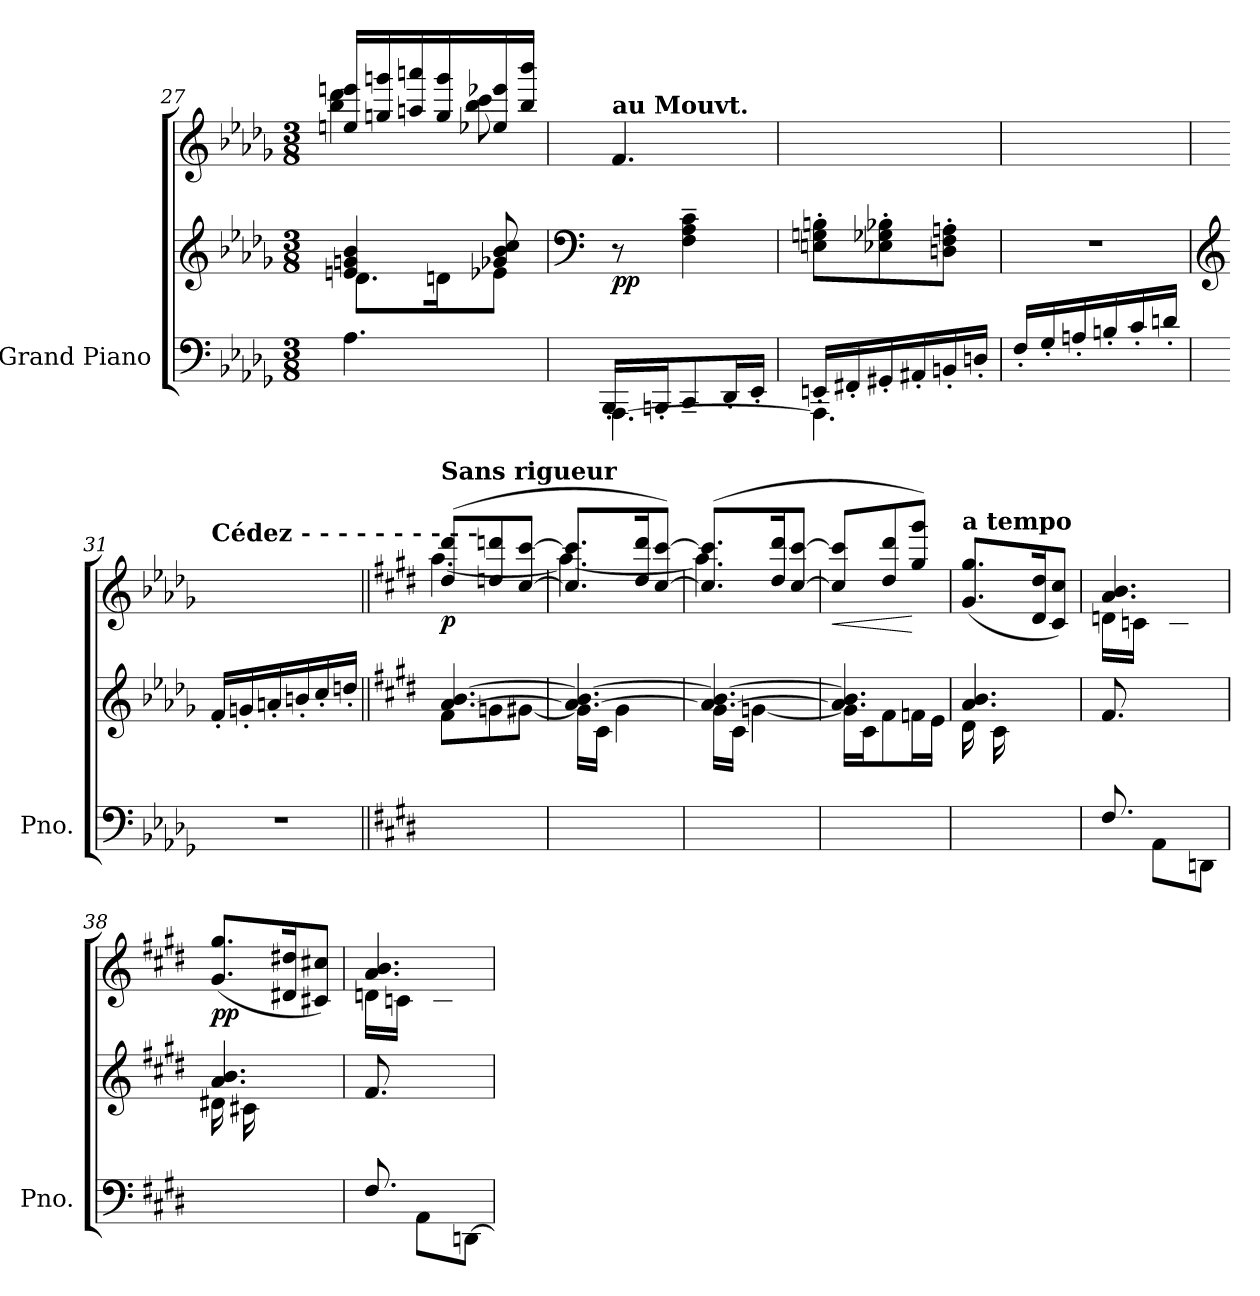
**kern	**kern	**kern	**dynam
*part1	*part1	*part1	*part1
*staff3	*staff2	*staff1	*staff1/2/3
*I"Grand Piano	*	*	*
*I'Pno.	*	*	*
*clefF4	*clefG2	*clefG2	*
*k[b-e-a-d-g-]	*k[b-e-a-d-g-]	*k[b-e-a-d-g-]	*
*M3/8	*M3/8	*M3/8	*
=27	=27	=27	=27
*^	*^	*^	*
4.A-\	8.ryy	4en/ 4gn/ 4b-/	8.d-\L	16een/ 16eeen/LL	4bb-\ 4ddd-\	.
.	.	.	.	16ggn/ 16gggn/	.	.
.	.	.	.	16aan/ 16aaan/	.	.
.	16ryy	.	16dn\K	16gg/ 16ggg/	.	.
.	8ryy	8g-X/ 8b-/ 8cc/	8e-X\J	16ee-X/ 16eee-X/	8bb-\ 8ccc\	.
.	.	.	.	16bb-/ 16bbb-/JJ	.	.
*	*	*v	*v	*	*	*
!!LO:LB:g=z	!!
=28	=28	=28	=28	=28	=28
*	*	*clefF4	*	*	*
!	!	!	!LO:TX:a:B:t=au Mouvt.	!	!
!	!	!	!	!	!LO:DY:b=2
[4.AAA-\	16BBB-'/LL	8r	4.ryy	4.f/	pp
.	16BBBn'/J	.	.	.	.
.	8CC~/	4F\~ 4A-\~ 4c\~	.	.	.
.	16DD-'/L	.	.	.	.
.	16EE-'/JJ	.	.	.	.
*	*	*	*v	*v	*
=29	=29	=29	=29	=29
4.AAA-\]	16EEn'/LL	8En\' 8Gn\' 8Bn\'L	4.ryy	.
.	16FF#X'/	.	.	.
.	16GG#X'/	8E-X\' 8G-X\' 8B-X\'	.	.
.	16AA#X'/	.	.	.
.	16BBn'/	8Dn\' 8F\' 8An\'J	.	.
.	16Dn'/JJ	.	.	.
*v	*v	*	*	*
=30	=30	=30	=30
16F'>/LL	4.r	4.ryy	.
16G-'>/	.	.	.
16An'>/	.	.	.
16Bn'>/	.	.	.
16c'>/	.	.	.
16dn'>/JJ	.	.	.
=31	=31	=31	=31
*	*clefG2	*	*
!	!	!LO:TX:a:B:t=Cédez - - - - - - - - - -	!
4.r	16f'/LL	4.ryy	.
.	16gn'/	.	.
.	16an'/	.	.
.	16bn'/	.	.
.	16cc'/	.	.
.	16ddn'/JJ	.	.
!!LO:PB:g=z
=32||	=32||	=32||	=32||
*k[f#c#g#d#]	*k[f#c#g#d#]	*k[f#c#g#d#]	*
*	*^	*^	*
!	!	!	!LO:TX:a:B:t=Sans rigueur	!	!
!	!	!	!	!	!LO:DY:b
8ryy	[4.a/ [4.b/	8f#\L	(>8dd#/ 8ddd#/L	[4.aa\	p
8ryy	.	8gn\	8ddn/ 8dddn/	.	.
8ryy	.	[8g#X\J	[8cc#/ [8ccc#/J	.	.
=33	=33	=33	=33	=33	=33
8ryy	4.a/_ 4.b/_	16g#\LL]	8.cc#/] 8.ccc#/]L	4.aa\_	.
.	.	16c#\JJ	.	.	.
8ryy	.	4g#\	.	.	.
.	.	.	16dd#/ 16ddd#/K	.	.
8ryy	.	.	[8cc#/ [8ccc#/J)	.	.
=34	=34	=34	=34	=34	=34
8ryy	4.a/_ 4.b/_	16g#\LL	(>8.cc#/] 8.ccc#/]L	4.aa\]	.
.	.	16c#\JJ	.	.	.
8ryy	.	[4gn\	.	.	.
.	.	.	16dd#/ 16ddd#/K	.	.
8ryy	.	.	[8cc#/ [8ccc#/J	.	.
*	*	*	*v	*v	*
=35	=35	=35	=35	=35
!	!	!	!	!LO:HP:b
8ryy	4.a/] 4.b/]	16g\LL]	8cc#/] 8ccc#/]L	<
.	.	16c#\J	.	.
8ryy	.	8f#\	8dd#/ 8ddd#/	.
8ryy	.	16fn\L	8gg#/ 8ggg#/J)	[
.	.	16e\JJ	.	.
=36	=36	=36	=36	=36
!	!	!	!LO:TX:a:B:t=a tempo	!
!	!	!	!	!LO:DY:b
!	!	!	!	!LO:DY:n=1:b
8ryy	4.a/ 4.b/	16d#\LL	(<8.g#/ 8.gg#/L	p other-dynamics
.	.	16c#\J	.	.
8F#/	.	4ryy	.	.
.	.	.	16d#/ 16dd#/K	.
8BB/J	.	.	8c#/ 8cc#/J)	.
*	*v	*v	*	*
!!LO:LB:g=z
=37	=37	=37	=37
*^	*	*^	*
*	*	*	*	*^	*
8ryy	8.F#/	8.f#/L	4.a/ 4.b/	16dn\LL	8.ryy	.
.	.	.	.	16cn\JJ	.	.
8AA\L	.	.	.	4ryy	.	.
.	16ryy	8.ryy	.	.	16cn\ 16ccn\K	.
8DDn\J	8ryy	.	.	.	8dn\ 8ddn\J	.
=38	=38	=38	=38	=38	=38	=38
*	*	*^	*	*	*	*
!	!	!	!	!	!	!	!LO:DY:b
*v	*v	*	*	*v	*v	*v	*
8ryy	4.a/ 4.b/	16d#X\LL	(<8.g#/ 8.gg#/L	pp
.	.	16c#X\J	.	.
8F#/	.	4ryy	.	.
.	.	.	16d#X/ 16dd#X/K	.
8BB/J	.	.	8c#X/ 8cc#X/J)	.
*	*v	*v	*	*
=39	=39	=39	=39
*^	*	*^	*
*	*	*	*	*^	*
8ryy	8.F#/	8.f#/L	4.a/ 4.b/	16dn\LL	8.ryy	.
.	.	.	.	16cn\JJ	.	.
8AA\L	.	.	.	4ryy	.	.
.	16ryy	8.ryy	.	.	16cn\ 16ccn\K	.
[8DDn\J	8ryy	.	.	.	(8dn\ 8ddn\J	.
*v	*v	*	*v	*v	*v	*
=	=	=	=
*-	*-	*-	*-
